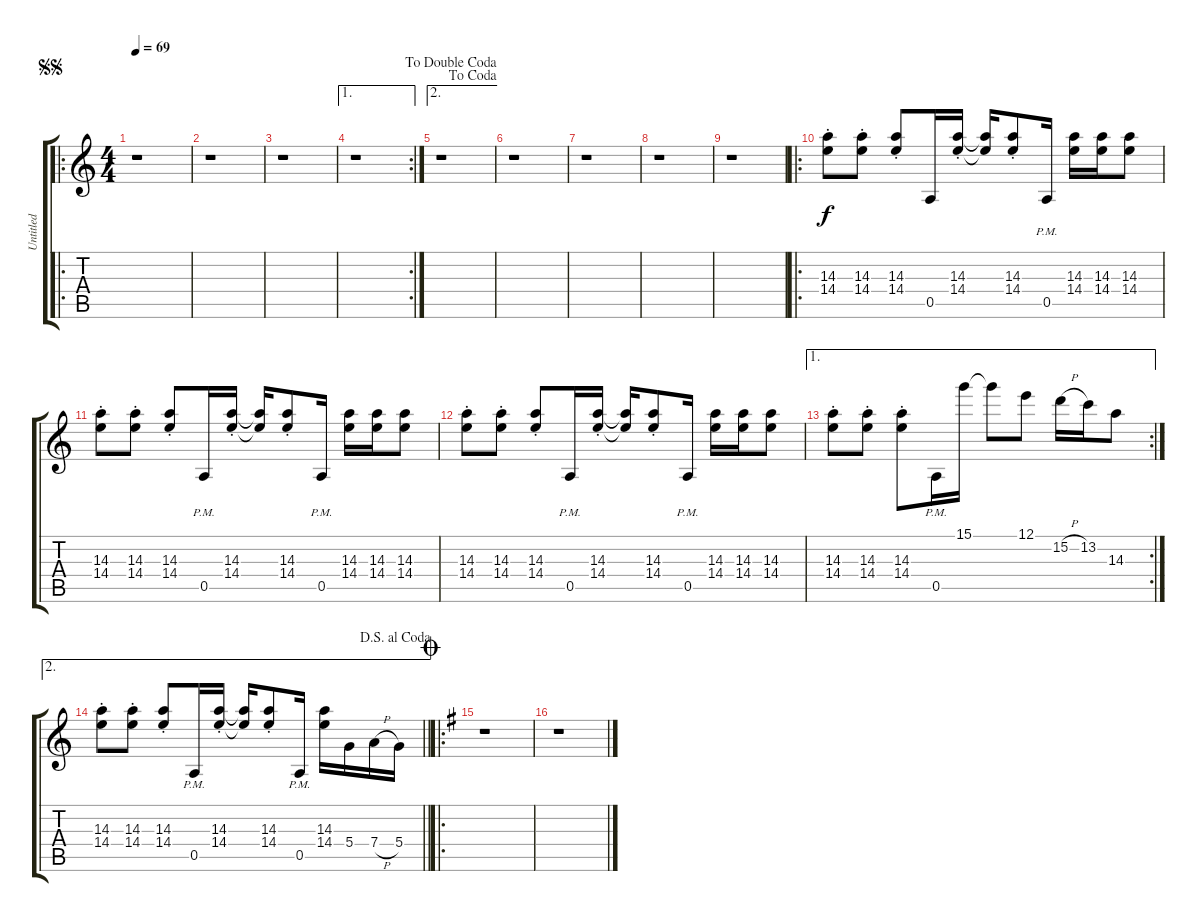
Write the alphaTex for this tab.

\track ("Untitled" "Untitled") {instrument distortionguitar}
\staff {score tabs}
\tuning (E4 B3 G3 D3 A2 E2) {hide}
\ro
\ts (4 4)
\jump segnosegno
\tempo 69
\clef g2
\ks c
r.1{dy f} |
r.1 |
r.1 |
\ae 1
\rc 2
r.1 |
\ae 2
\jump dacoda
\jump dadoublecoda
r.1 |
r.1 |
r.1 |
r.1 |
r.1 |
\ro
(14.3{st} 14.4{st}).8 (14.3{st} 14.4{st}).8 (14.3{st} 14.4{st}).8 0.5.16 (14.3{st} 14.4{st}).16 (14.3{t} 14.4{t}).16 (14.3{st} 14.4{st}).8 0.5{pm}.16 (14.3 14.4).16 (14.3 14.4).16 (14.3 14.4).8 |
(14.3{st} 14.4{st}).8 (14.3{st} 14.4{st}).8 (14.3{st} 14.4{st}).8 0.5{pm}.16 (14.3{st} 14.4{st}).16 (14.3{t} 14.4{t}).16 (14.3{st} 14.4{st}).8 0.5{pm}.16 (14.3 14.4).16 (14.3 14.4).16 (14.3 14.4).8 |
(14.3{st} 14.4{st}).8 (14.3{st} 14.4{st}).8 (14.3{st} 14.4{st}).8 0.5{pm}.16 (14.3{st} 14.4{st}).16 (14.3{t} 14.4{t}).16 (14.3{st} 14.4{st}).8 0.5{pm}.16 (14.3 14.4).16 (14.3 14.4).16 (14.3 14.4).8 |
\ae 1
\rc 2
(14.3{st} 14.4{st}).8 (14.3{st} 14.4{st}).8 (14.3{st} 14.4{st}).8 0.5{pm}.16 15.1.16 15.1{t}.8 12.1.8 15.2{h}.16 13.2.16 14.3.8 |
\ae 2
\jump dalsegnoalcoda
\barLineRight lightlight
(14.3{st} 14.4{st}).8 (14.3{st} 14.4{st}).8 (14.3{st} 14.4{st}).8 0.5{pm}.16 (14.3{st} 14.4{st}).16 (14.3{t} 14.4{t}).16 (14.3{st} 14.4{st}).8 0.5{pm}.16 (14.3 14.4).16 5.4.16 7.4{h}.16 5.4.16 |
\ro
\jump coda
\ks g
r.1 |
r.1
